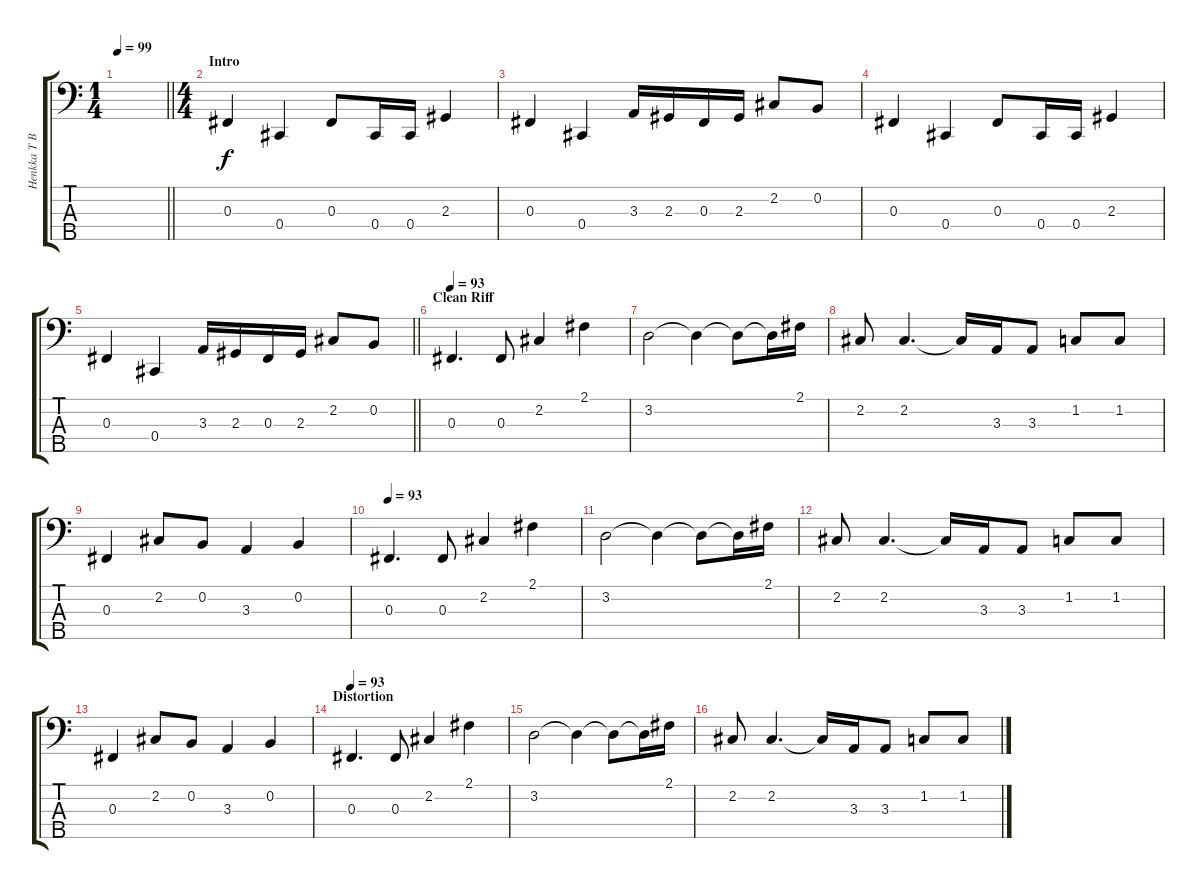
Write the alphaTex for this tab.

\track ("Henkka T Blacksmith" "Henkka T B") {instrument electricbasspick}
\staff {score tabs}
\tuning (E2 B1 Gb1 Db1 Ab0) {hide}
\ts (1 4)
\tempo 99
\clef f4
\barLineRight lightlight
\ks c
|
\ts (4 4)
\section ("" "Intro")
0.3.4 0.4.4 0.3.8 0.4.16 0.4.16 2.3.4 |
0.3.4 0.4.4 3.3.16 2.3.16 0.3.16 2.3.16 2.2.8 0.2.8 |
0.3.4 0.4.4 0.3.8 0.4.16 0.4.16 2.3.4 |
\barLineRight lightlight
0.3.4 0.4.4 3.3.16 2.3.16 0.3.16 2.3.16 2.2.8 0.2.8 |
\section ("" "Clean Riff")
\tempo 93
0.3.4{d} 0.3.8 2.2.4 2.1.4 |
3.2.2 3.2{t}.4 3.2{t}.8 3.2{t}.16 2.1.16 |
2.2.8 2.2.4{d} 2.2{t}.16 3.3.16 3.3.8 1.2.8 1.2.8 |
0.3.4 2.2.8 0.2.8 3.3.4 0.2.4 |
\tempo 93
0.3.4{d} 0.3.8 2.2.4 2.1.4 |
3.2.2 3.2{t}.4 3.2{t}.8 3.2{t}.16 2.1.16 |
2.2.8 2.2.4{d} 2.2{t}.16 3.3.16 3.3.8 1.2.8 1.2.8 |
0.3.4 2.2.8 0.2.8 3.3.4 0.2.4 |
\section ("" "Distortion")
\tempo 93
0.3.4{d} 0.3.8 2.2.4 2.1.4 |
3.2.2 3.2{t}.4 3.2{t}.8 3.2{t}.16 2.1.16 |
2.2.8 2.2.4{d} 2.2{t}.16 3.3.16 3.3.8 1.2.8 1.2.8
